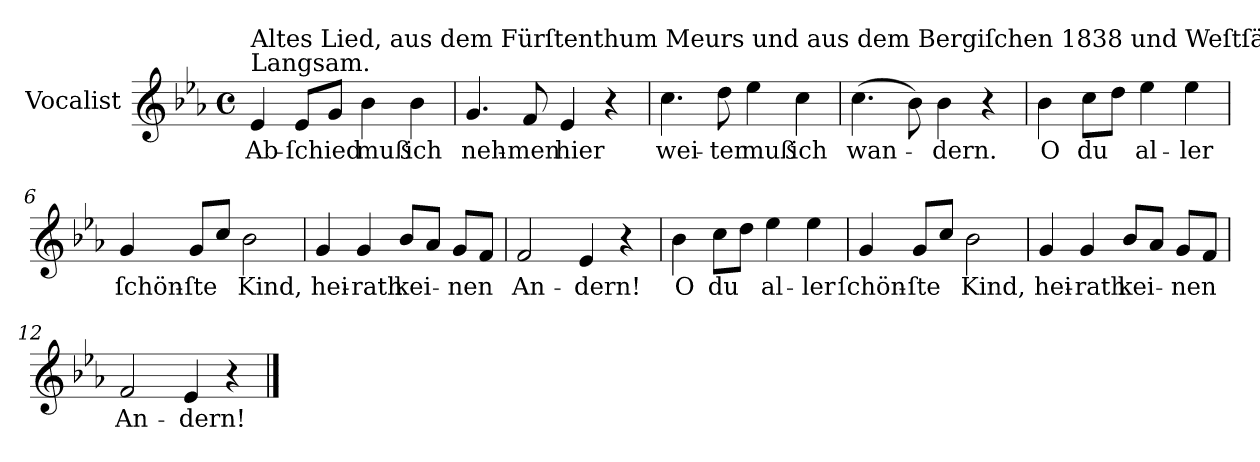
**kern	**text
*part1	*part1
*staff1	*staff1
*I"Vocalist	*
*k[b-e-a-]	*
*E-:	*
*M4/4	*
*met(c)	*
=1	=1
!LO:TX:a:t=Langsam.	!
!LO:TX:a:t=Altes Lied, aus dem Fürſtenthum Meurs und aus dem Bergiſchen 1838 und Weſtſäliſchen 1840.	!
4e-	Ab-
8e-L	-ſchied
8gJ	.
4b-	muß
4b-	ich
=2	=2
4.g	neh-
8f	-men
4e-	hier
4r	.
=3	=3
4.cc	wei-
8dd	-ter
4ee-	muß
4cc	ich
=4	=4
(4.cc	wan-
8b-)	.
4b-	-dern.
4r	.
=5	=5
4b-	O
8ccL	du
8ddJ	.
4ee-	al-
4ee-	-ler
=6	=6
4g	ſchön-
8gL	-ſte
8ccJ	.
2b-	Kind,
=7	=7
4g	hei-
4g	-rath
8b-L	kei-
8a-J	.
8gL	-nen
8fJ	.
=8	=8
2f	An-
4e-	-dern!
4r	.
=9	=9
4b-	O
8ccL	du
8ddJ	.
4ee-	al-
4ee-	-ler
=10	=10
4g	ſchön-
8gL	-ſte
8ccJ	.
2b-	Kind,
=11	=11
4g	hei-
4g	-rath
8b-L	kei-
8a-J	.
8gL	-nen
8fJ	.
=12	=12
2f	An-
4e-	-dern!
4r	.
==	==
*-	*-
